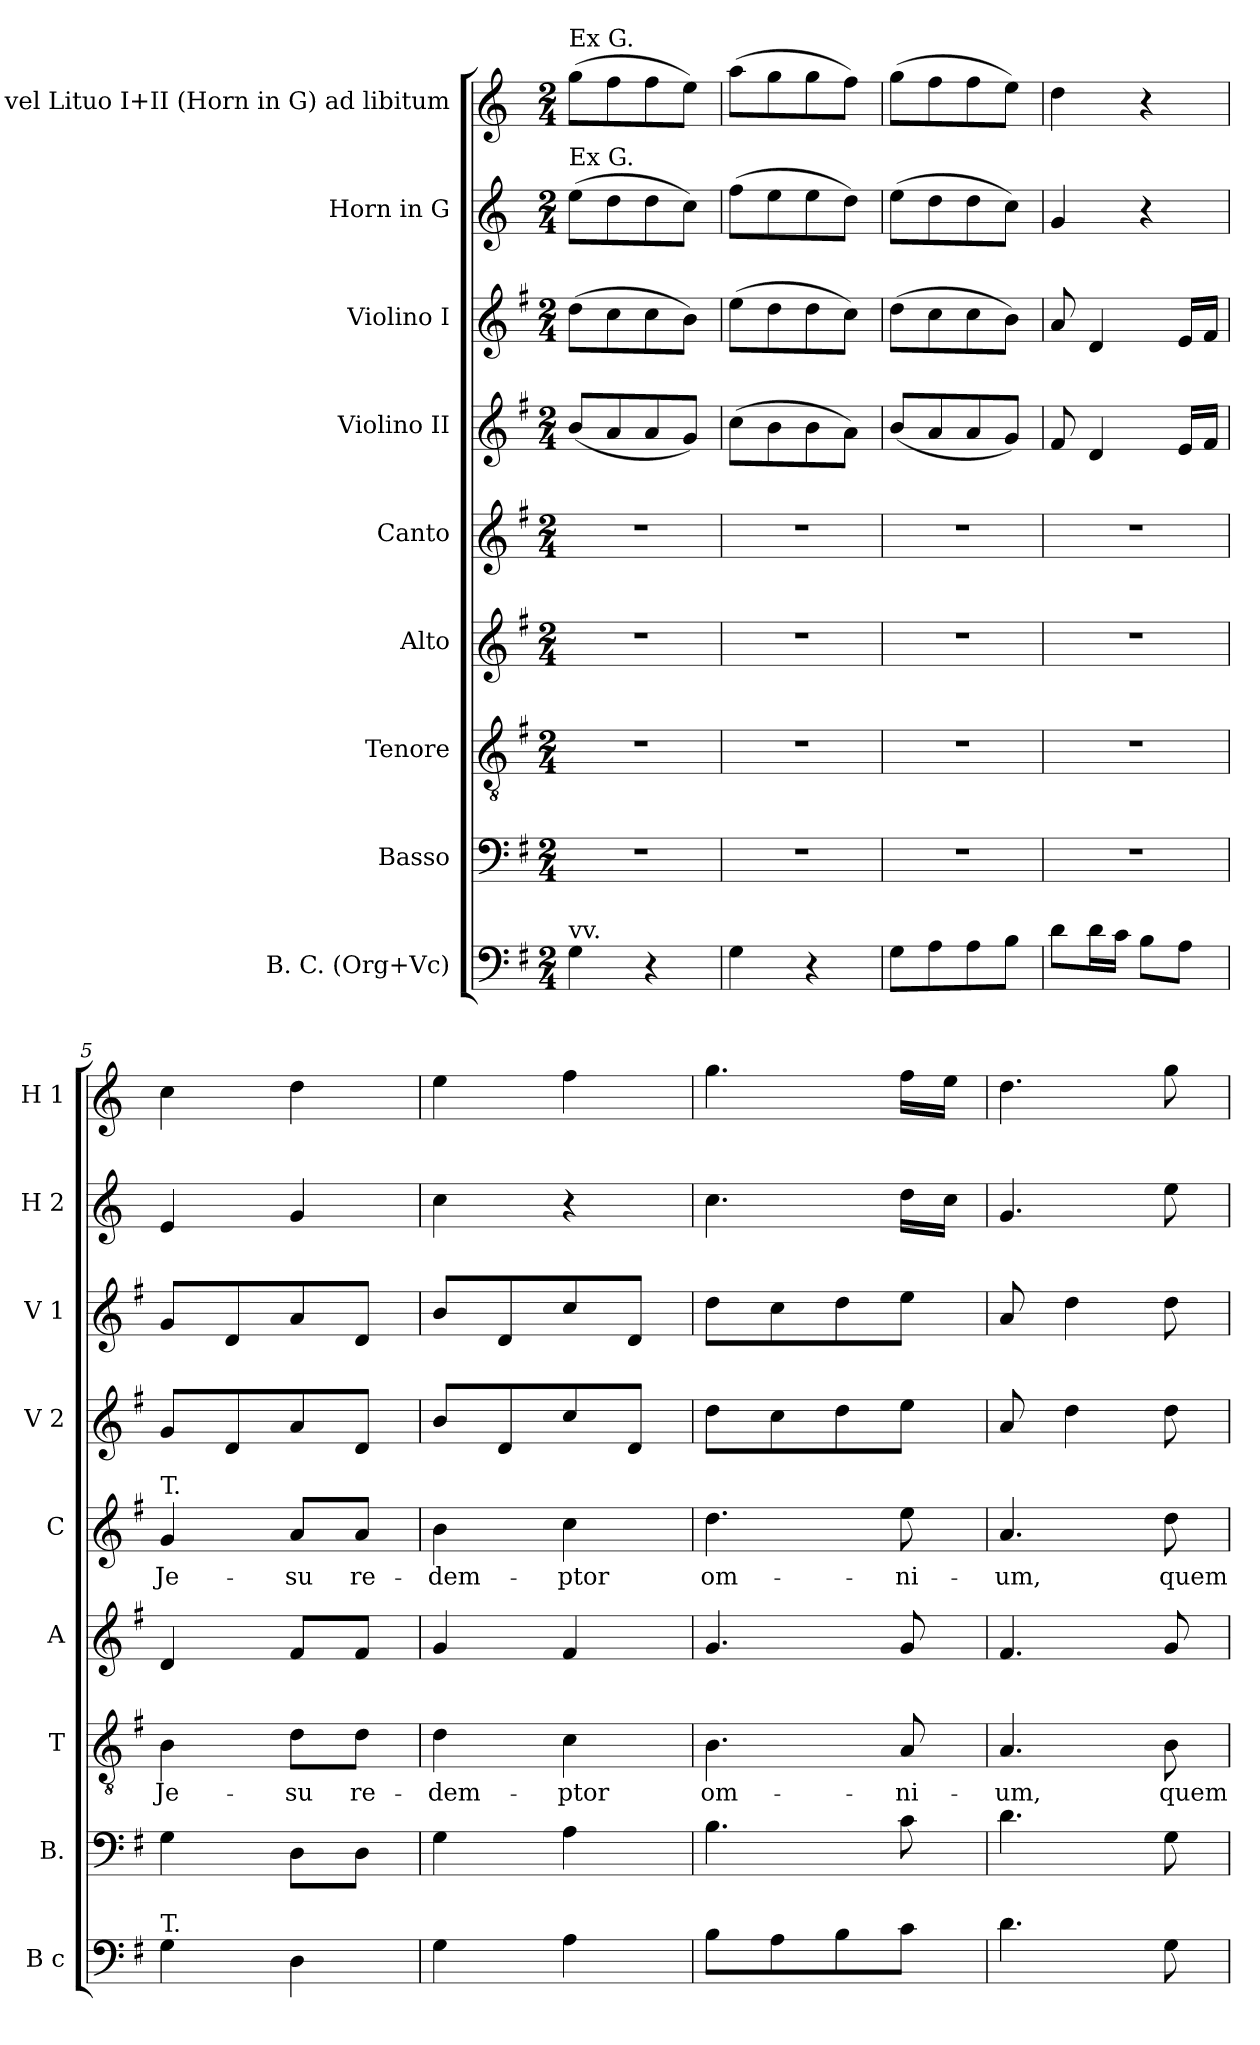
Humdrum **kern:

**kern	**kern	**kern	**text	**kern	**kern	**text	**kern	**kern	**kern	**kern
*part9	*part8	*part7	*part7	*part6	*part5	*part5	*part4	*part3	*part2	*part1
*staff9	*staff8	*staff7	*staff7	*staff6	*staff5	*staff5	*staff4	*staff3	*staff2	*staff1
*I"B. C. (Org+Vc)	*I"Basso	*I"Tenore	*	*I"Alto	*I"Canto	*	*I"Violino II	*I"Violino I	*I"Horn in G	*I"Tuba vel Lituo I+II (Horn  in G) ad libitum
*I'B c	*I'B.	*I'T	*	*I'A	*I'C	*	*I'V 2	*I'V 1	*I'H 2	*I'H 1
*clefF4	*clefF4	*clefGv2	*	*clefG2	*clefG2	*	*clefG2	*clefG2	*clefG2	*clefG2
*	*	*	*	*	*	*	*	*	*ITrd3c5	*ITrd3c5
*k[f#]	*k[f#]	*k[f#]	*	*k[f#]	*k[f#]	*	*k[f#]	*k[f#]	*k[f#]	*k[f#]
*M2/4	*M2/4	*M2/4	*	*M2/4	*M2/4	*	*M2/4	*M2/4	*M2/4	*M2/4
*MM80	*MM80	*MM80	*	*MM80	*MM80	*	*MM80	*MM80	*MM80	*MM80
=1	=1	=1	=1	=1	=1	=1	=1	=1	=1	=1
!	!	!	!	!	!	!	!	!	!	!LO:TX:a:t=Ex G.
!	!	!	!	!	!	!	!	!	!LO:TX:a:t=Ex G.	!
!LO:TX:a:t=vv.	!	!	!	!	!	!	!	!	!	!
4G\	2r	2r	.	2r	2r	.	(8b/L	(8dd\L	(8b\L	(8dd\L
.	.	.	.	.	.	.	8a/	8cc\	8a\	8cc\
4r	.	.	.	.	.	.	8a/	8cc\	8a\	8cc\
.	.	.	.	.	.	.	8g/J)	8b\J)	8g\J)	8b\J)
=2	=2	=2	=2	=2	=2	=2	=2	=2	=2	=2
4G\	2r	2r	.	2r	2r	.	(8cc\L	(8ee\L	(8cc\L	(8ee\L
.	.	.	.	.	.	.	8b\	8dd\	8b\	8dd\
4r	.	.	.	.	.	.	8b\	8dd\	8b\	8dd\
.	.	.	.	.	.	.	8a\J)	8cc\J)	8a\J)	8cc\J)
=3	=3	=3	=3	=3	=3	=3	=3	=3	=3	=3
8G\L	2r	2r	.	2r	2r	.	(8b/L	(8dd\L	(8b\L	(8dd\L
8A\	.	.	.	.	.	.	8a/	8cc\	8a\	8cc\
8A\	.	.	.	.	.	.	8a/	8cc\	8a\	8cc\
8B\J	.	.	.	.	.	.	8g/J)	8b\J)	8g\J)	8b\J)
=4	=4	=4	=4	=4	=4	=4	=4	=4	=4	=4
8d\L	2r	2r	.	2r	2r	.	8f#/	8a/	4d/	4a\
16d\L	.	.	.	.	.	.	4d/	4d/	.	.
16c\JJ	.	.	.	.	.	.	.	.	.	.
8B\L	.	.	.	.	.	.	.	.	4r	4r
8A\J	.	.	.	.	.	.	16e/LL	16e/LL	.	.
.	.	.	.	.	.	.	16f#/JJ	16f#/JJ	.	.
=5	=5	=5	=5	=5	=5	=5	=5	=5	=5	=5
!	!	!	!	!	!LO:TX:a:t=T.	!	!	!	!	!
!LO:TX:a:t=T.	!	!	!	!	!	!	!	!	!	!
!	!	!	!LO:LY:b	!	!	!LO:LY:b	!	!	!	!
4G\	4G\	4B\	Je-	4d/	4g/	Je-	8g/L	8g/L	4B/	4g\
.	.	.	.	.	.	.	8d/	8d/	.	.
!	!	!	!LO:LY:b	!	!	!LO:LY:b	!	!	!	!
4D\	8D\L	8d\L	-su	8f#/L	8a/L	-su	8a/	8a/	4d/	4a\
!	!	!	!LO:LY:b	!	!	!LO:LY:b	!	!	!	!
.	8D\J	8d\J	re-	8f#/J	8a/J	re-	8d/J	8d/J	.	.
=6	=6	=6	=6	=6	=6	=6	=6	=6	=6	=6
!	!	!	!LO:LY:b	!	!	!LO:LY:b	!	!	!	!
4G\	4G\	4d\	-dem-	4g/	4b\	-dem-	8b/L	8b/L	4g\	4b\
.	.	.	.	.	.	.	8d/	8d/	.	.
!	!	!	!LO:LY:b	!	!	!LO:LY:b	!	!	!	!
4A\	4A\	4c\	-ptor	4f#/	4cc\	-ptor	8cc/	8cc/	4r	4cc\
.	.	.	.	.	.	.	8d/J	8d/J	.	.
!!LO:LB:g=z
=7	=7	=7	=7	=7	=7	=7	=7	=7	=7	=7
!	!	!	!LO:LY:b	!	!	!LO:LY:b	!	!	!	!
8B\L	4.B\	4.B\	om-	4.g/	4.dd\	om-	8dd\L	8dd\L	4.g\	4.dd\
8A\	.	.	.	.	.	.	8cc\	8cc\	.	.
8B\	.	.	.	.	.	.	8dd\	8dd\	.	.
!	!	!	!LO:LY:b	!	!	!LO:LY:b	!	!	!	!
8c\J	8c\	8A/	-ni-	8g/	8ee\	-ni-	8ee\J	8ee\J	16a\LL	16cc\LL
.	.	.	.	.	.	.	.	.	16g\JJ	16b\JJ
=8	=8	=8	=8	=8	=8	=8	=8	=8	=8	=8
!	!	!	!LO:LY:b	!	!	!LO:LY:b	!	!	!	!
4.d\	4.d\	4.A/	-um,	4.f#/	4.a/	-um,	8a/	8a/	4.d/	4.a\
.	.	.	.	.	.	.	4dd\	4dd\	.	.
!	!	!	!LO:LY:b	!	!	!LO:LY:b	!	!	!	!
8G\	8G\	8B\	quem	8g/	8dd\	quem	8dd\	8dd\	8b\	8dd\
=	=	=	=	=	=	=	=	=	=	=
*-	*-	*-	*-	*-	*-	*-	*-	*-	*-	*-
